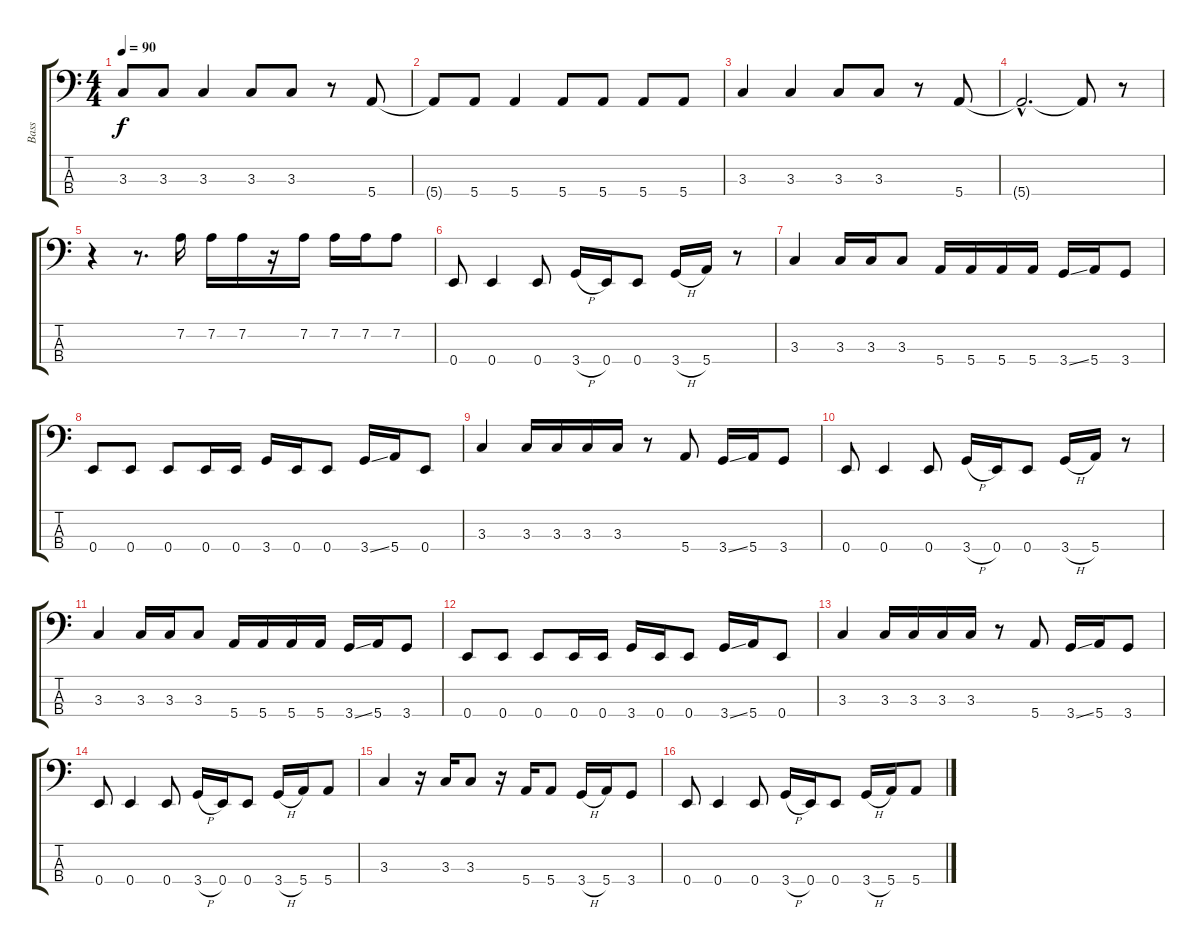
\track ("Bass" "Bass") {instrument electricbassfinger}
\staff {score tabs}
\tuning (G2 D2 A1 E1) {hide}
\ts (4 4)
\tempo 90
\clef f4
\ks c
3.3.8{dy f} 3.3.8 3.3.4 3.3.8 3.3.8 r.8 5.4.8 |
5.4{t}.8 5.4.8 5.4.4 5.4.8 5.4.8 5.4.8 5.4.8 |
3.3.4 3.3.4 3.3.8 3.3.8 r.8 5.4.8 |
5.4{hac t}.2{d} 5.4{t}.8 r.8 |
r.4 r.8{d} 7.2.16 7.2.16 7.2.16 r.16 7.2.16 7.2.16 7.2.16 7.2.8 |
0.4.8 0.4.4 0.4.8 3.4{h}.16 0.4.16 0.4.8 3.4{h}.16 5.4.16 r.8 |
3.3.4 3.3.16 3.3.16 3.3.8 5.4.16 5.4.16 5.4.16 5.4.16 3.4{ss}.16 5.4.16 3.4.8 |
0.4.8 0.4.8 0.4.8 0.4.16 0.4.16 3.4.16 0.4.16 0.4.8 3.4{ss}.16 5.4.16 0.4.8 |
3.3.4 3.3.16 3.3.16 3.3.16 3.3.16 r.8 5.4.8 3.4{ss}.16 5.4.16 3.4.8 |
0.4.8 0.4.4 0.4.8 3.4{h}.16 0.4.16 0.4.8 3.4{h}.16 5.4.16 r.8 |
3.3.4 3.3.16 3.3.16 3.3.8 5.4.16 5.4.16 5.4.16 5.4.16 3.4{ss}.16 5.4.16 3.4.8 |
0.4.8 0.4.8 0.4.8 0.4.16 0.4.16 3.4.16 0.4.16 0.4.8 3.4{ss}.16 5.4.16 0.4.8 |
3.3.4 3.3.16 3.3.16 3.3.16 3.3.16 r.8 5.4.8 3.4{ss}.16 5.4.16 3.4.8 |
0.4.8 0.4.4 0.4.8 3.4{h}.16 0.4.16 0.4.8 3.4{h}.16 5.4.16 5.4.8 |
3.3.4 r.16 3.3.16 3.3.8 r.16 5.4.16 5.4.8 3.4{h}.16 5.4.16 3.4.8 |
0.4.8 0.4.4 0.4.8 3.4{h}.16 0.4.16 0.4.8 3.4{h}.16 5.4.16 5.4.8
